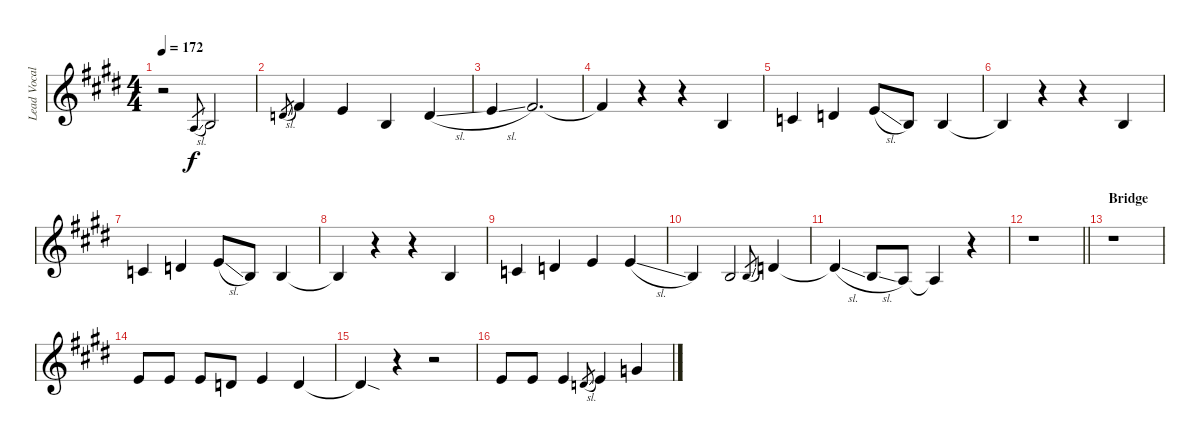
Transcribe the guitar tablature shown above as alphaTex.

\track ("Lead Vocals" "Lead Vocal") {instrument lead6voice}
\staff {score}
\tuning (E4 B3 G3 D3 A2 E2) {hide}
\ts (4 4)
\tempo 172
\clef g2
\ks e
r.2{dy f} 2.3{sl}.8{gr} 4.3.2 |
3.2{sl}.8{gr} 7.2.4 5.2.4 4.3.4 3.2{sl}.4 |
5.2{sl}.4 7.2.2{d} |
7.2{t}.4 r.4 r.4 4.3.4 |
5.3.4 3.2.4 5.2{sl}.8 0.2.8 4.3.4 |
4.3{t}.4 r.4 r.4 4.3.4 |
5.3.4 3.2.4 5.2{sl}.8 0.2.8 4.3.4 |
4.3{t}.4 r.4 r.4 4.3.4 |
5.3.4 3.2.4 5.2.4 5.2{sl}.4 |
0.2.4 4.3.2 4.3{sl}.8{gr} 7.3.4 |
7.3{sl t}.4 4.3{sl}.8 2.3.8 2.3{t}.4 r.4 |
\barLineRight lightlight
r.1 |
\section ("" "Bridge")
r.1 |
5.2.8 5.2.8 5.2.8 7.3.8 5.2.4 7.3.4 |
7.3{sod t}.4 r.4 r.2 |
5.2.8 5.2.8 5.2.4 3.2{sl}.8{gr} 5.2.4 3.1.4
